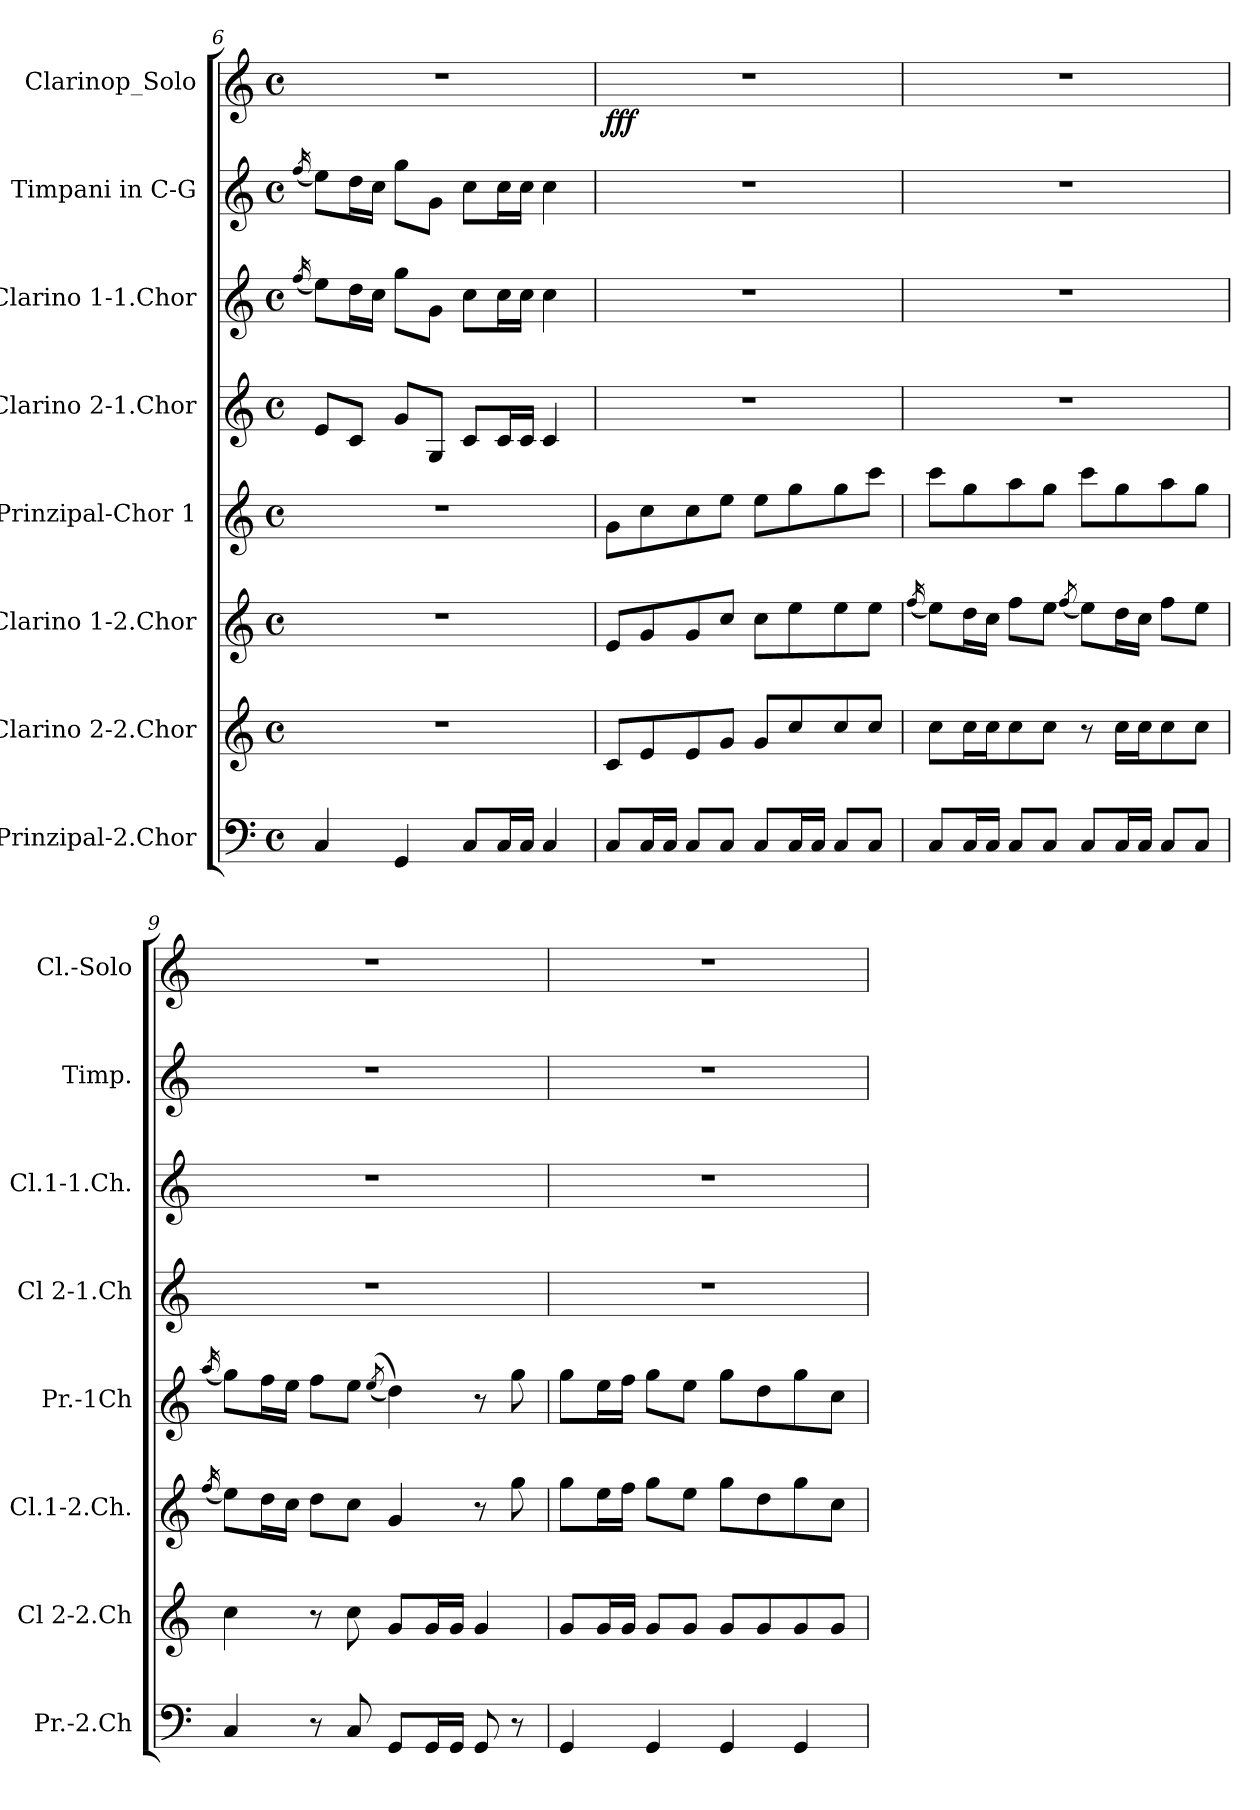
**kern	**kern	**kern	**kern	**kern	**kern	**kern	**kern	**dynam
*part8	*part7	*part6	*part5	*part4	*part3	*part2	*part1	*part1
*staff8	*staff7	*staff6	*staff5	*staff4	*staff3	*staff2	*staff1	*staff1
*I"Prinzipal-2.Chor	*I"Clarino 2-2.Chor	*I"Clarino 1-2.Chor	*I"Prinzipal-Chor 1	*I"Clarino 2-1.Chor	*I"Clarino 1-1.Chor	*I"Timpani in C-G	*I"Clarinop_Solo	*
*I'Pr.-2.Ch	*I'Cl 2-2.Ch	*I'Cl.1-2.Ch.	*I'Pr.-1Ch	*I'Cl 2-1.Ch	*I'Cl.1-1.Ch.	*I'Timp.	*I'Cl.-Solo	*
*clefF4	*clefG2	*clefG2	*clefG2	*clefG2	*clefG2	*clefG2	*clefG2	*
*	*	*ITrd1c2	*ITrd1c2	*	*ITrd1c2	*ITrd1c2	*	*
*k[]	*k[]	*k[b-e-]	*k[b-e-]	*k[]	*k[b-e-]	*k[b-e-]	*k[]	*
*C:	*C:	*B-:	*B-:	*C:	*B-:	*B-:	*C:	*
*M4/4	*M4/4	*M4/4	*M4/4	*M4/4	*M4/4	*M4/4	*M4/4	*
*met(c)	*met(c)	*met(c)	*met(c)	*met(c)	*met(c)	*met(c)	*met(c)	*
=6	=6	=6	=6	=6	=6	=6	=6	=6
.	.	.	.	.	(>16qee-	(>16qee-	.	.
4C	1r	1r	1r	8eL	8ddL)	8ddL)	1r	.
.	.	.	.	8cJ	16ccL	16ccL	.	.
.	.	.	.	.	16b-JJ	16b-JJ	.	.
4GG	.	.	.	8gL	8ffL	8ffL	.	.
.	.	.	.	8GJ	8fJ	8fJ	.	.
8CL	.	.	.	8cL	8b-L	8b-L	.	.
16CL	.	.	.	16cL	16b-L	16b-L	.	.
16CJJ	.	.	.	16cJJ	16b-JJ	16b-JJ	.	.
4C	.	.	.	4c	4b-	4b-	.	.
!!LO:LB:g=z
=7	=7	=7	=7	=7	=7	=7	=7	=7
!	!	!	!	!	!	!	!	!LO:DY:b
!	!	!	!	!	!	!	!	!LO:DY:n=1:b
!	!	!	!	!	!	!	!	!LO:DY:n=2:b
8CL	8cL	8dL	8fL	1r	1r	1r	1r	f f f
16CL	8e	8f	8b-	.	.	.	.	.
16CJJ	.	.	.	.	.	.	.	.
8CL	8e	8f	8b-	.	.	.	.	.
8CJ	8gJ	8b-J	8ddJ	.	.	.	.	.
8CL	8gL	8b-L	8ddL	.	.	.	.	.
16CL	8cc	8dd	8ff	.	.	.	.	.
16CJJ	.	.	.	.	.	.	.	.
8CL	8cc	8dd	8ff	.	.	.	.	.
8CJ	8ccJ	8ddJ	8bb-J	.	.	.	.	.
=8	=8	=8	=8	=8	=8	=8	=8	=8
.	.	(>16qee-	.	.	.	.	.	.
8CL	8ccL	8ddL)	8bb-L	1r	1r	1r	1r	.
16CL	16ccL	16ccL	8ff	.	.	.	.	.
16CJJ	16ccJ	16b-JJ	.	.	.	.	.	.
8CL	8cc	8ee-L	8gg	.	.	.	.	.
8CJ	8ccJ	8ddJ	8ffJ	.	.	.	.	.
.	.	(>8qee-	.	.	.	.	.	.
8CL	8r	8ddL)	8bb-L	.	.	.	.	.
16CL	16ccLL	16ccL	8ff	.	.	.	.	.
16CJJ	16ccJ	16b-JJ	.	.	.	.	.	.
8CL	8cc	8ee-L	8gg	.	.	.	.	.
8CJ	8ccJ	8ddJ	8ffJ	.	.	.	.	.
=9	=9	=9	=9	=9	=9	=9	=9	=9
.	.	(>16qee-	(>16qgg	.	.	.	.	.
4C	4cc	8ddL)	8ffL)	1r	1r	1r	1r	.
.	.	16ccL	16ee-L	.	.	.	.	.
.	.	16b-JJ	16ddJJ	.	.	.	.	.
8r	8r	8ccL	8ee-L	.	.	.	.	.
8C	8cc	8b-J	8ddJ	.	.	.	.	.
.	.	.	(>(>8qdd	.	.	.	.	.
8GGL	8gL	4f	4cc))	.	.	.	.	.
16GGL	16gL	.	.	.	.	.	.	.
16GGJJ	16gJJ	.	.	.	.	.	.	.
8GG	4g	8r	8r	.	.	.	.	.
8r	.	8ff	8ff	.	.	.	.	.
!!LO:LB:g=z
=10	=10	=10	=10	=10	=10	=10	=10	=10
4GG	8gL	8ffL	8ffL	1r	1r	1r	1r	.
.	16gL	16ddL	16ddL	.	.	.	.	.
.	16gJJ	16ee-JJ	16ee-JJ	.	.	.	.	.
4GG	8gL	8ffL	8ffL	.	.	.	.	.
.	8gJ	8ddJ	8ddJ	.	.	.	.	.
4GG	8gL	8ffL	8ffL	.	.	.	.	.
.	8g	8cc	8cc	.	.	.	.	.
4GG	8g	8ff	8ff	.	.	.	.	.
.	8gJ	8b-J	8b-J	.	.	.	.	.
=	=	=	=	=	=	=	=	=
*-	*-	*-	*-	*-	*-	*-	*-	*-
